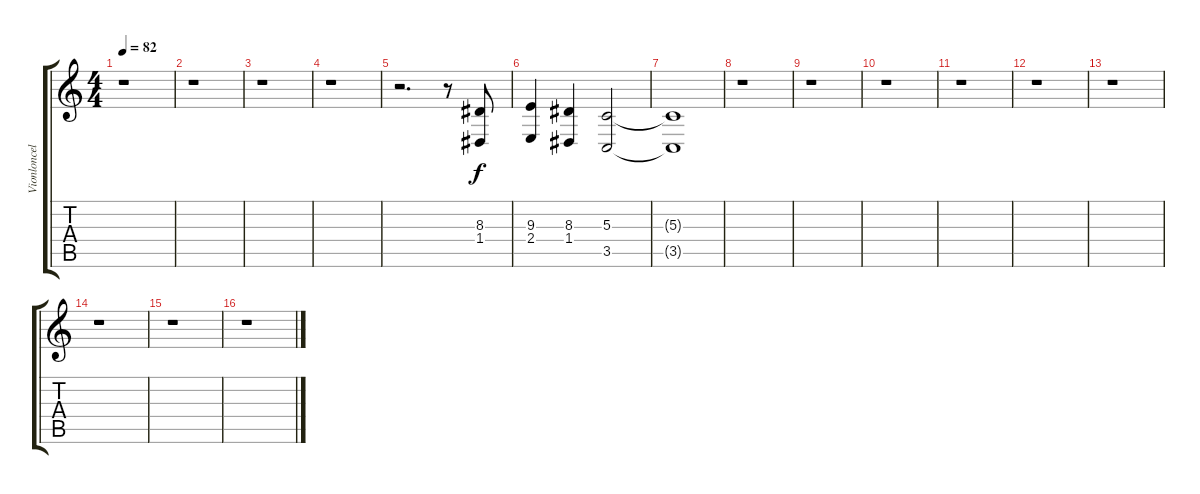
\track ("Vionloncelle" "Vionloncel") {instrument stringensemble2}
\staff {score tabs}
\tuning (E4 B3 G3 D3 A2 E2) {hide}
\ts (4 4)
\tempo 82
\clef g2
\ks c
r.1{dy f instrument stringensemble2} |
r.1 |
r.1 |
r.1 |
r.2{d} r.8 (8.3 1.4).8 |
(9.3 2.4).4 (8.3 1.4).4 (5.3 3.5).2 |
(5.3{t} 3.5{t}).1 |
r.1 |
r.1 |
r.1 |
r.1 |
r.1 |
r.1 |
r.1 |
r.1 |
r.1
